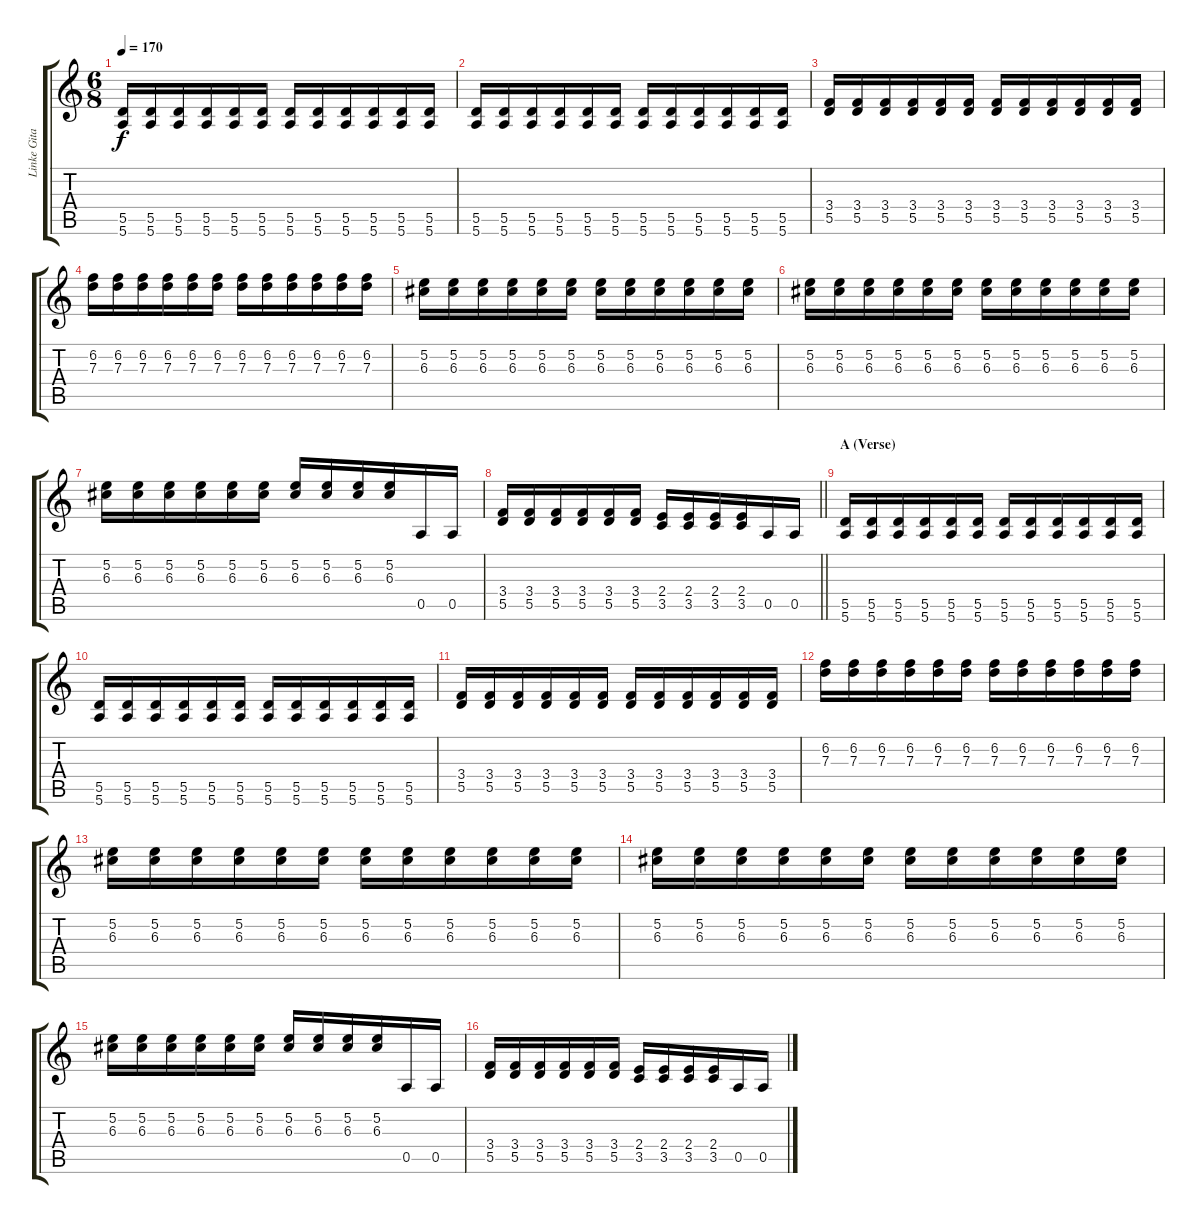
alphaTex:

\track ("Linke Gitarre" "Linke Gita") {instrument distortionguitar}
\staff {score tabs}
\tuning (E4 B3 G3 D3 A2 E2) {hide}
\ts (6 8)
\tempo 170
\clef g2
\ks c
(5.5 5.6).16{dy f} (5.5 5.6).16 (5.5 5.6).16 (5.5 5.6).16 (5.5 5.6).16 (5.5 5.6).16 (5.5 5.6).16 (5.5 5.6).16 (5.5 5.6).16 (5.5 5.6).16 (5.5 5.6).16 (5.5 5.6).16 |
(5.5 5.6).16 (5.5 5.6).16 (5.5 5.6).16 (5.5 5.6).16 (5.5 5.6).16 (5.5 5.6).16 (5.5 5.6).16 (5.5 5.6).16 (5.5 5.6).16 (5.5 5.6).16 (5.5 5.6).16 (5.5 5.6).16 |
(3.4 5.5).16 (3.4 5.5).16 (3.4 5.5).16 (3.4 5.5).16 (3.4 5.5).16 (3.4 5.5).16 (3.4 5.5).16 (3.4 5.5).16 (3.4 5.5).16 (3.4 5.5).16 (3.4 5.5).16 (3.4 5.5).16 |
(6.2 7.3).16 (6.2 7.3).16 (6.2 7.3).16 (6.2 7.3).16 (6.2 7.3).16 (6.2 7.3).16 (6.2 7.3).16 (6.2 7.3).16 (6.2 7.3).16 (6.2 7.3).16 (6.2 7.3).16 (6.2 7.3).16 |
(5.2 6.3).16 (5.2 6.3).16 (5.2 6.3).16 (5.2 6.3).16 (5.2 6.3).16 (5.2 6.3).16 (5.2 6.3).16 (5.2 6.3).16 (5.2 6.3).16 (5.2 6.3).16 (5.2 6.3).16 (5.2 6.3).16 |
(5.2 6.3).16 (5.2 6.3).16 (5.2 6.3).16 (5.2 6.3).16 (5.2 6.3).16 (5.2 6.3).16 (5.2 6.3).16 (5.2 6.3).16 (5.2 6.3).16 (5.2 6.3).16 (5.2 6.3).16 (5.2 6.3).16 |
(5.2 6.3).16 (5.2 6.3).16 (5.2 6.3).16 (5.2 6.3).16 (5.2 6.3).16 (5.2 6.3).16 (5.2 6.3).16 (5.2 6.3).16 (5.2 6.3).16 (5.2 6.3).16 0.5.16 0.5.16 |
\barLineRight lightlight
(3.4 5.5).16 (3.4 5.5).16 (3.4 5.5).16 (3.4 5.5).16 (3.4 5.5).16 (3.4 5.5).16 (2.4 3.5).16 (2.4 3.5).16 (2.4 3.5).16 (2.4 3.5).16 0.5.16 0.5.16 |
\section ("" "A (Verse)")
(5.5 5.6).16 (5.5 5.6).16 (5.5 5.6).16 (5.5 5.6).16 (5.5 5.6).16 (5.5 5.6).16 (5.5 5.6).16 (5.5 5.6).16 (5.5 5.6).16 (5.5 5.6).16 (5.5 5.6).16 (5.5 5.6).16 |
(5.5 5.6).16 (5.5 5.6).16 (5.5 5.6).16 (5.5 5.6).16 (5.5 5.6).16 (5.5 5.6).16 (5.5 5.6).16 (5.5 5.6).16 (5.5 5.6).16 (5.5 5.6).16 (5.5 5.6).16 (5.5 5.6).16 |
(3.4 5.5).16 (3.4 5.5).16 (3.4 5.5).16 (3.4 5.5).16 (3.4 5.5).16 (3.4 5.5).16 (3.4 5.5).16 (3.4 5.5).16 (3.4 5.5).16 (3.4 5.5).16 (3.4 5.5).16 (3.4 5.5).16 |
(6.2 7.3).16 (6.2 7.3).16 (6.2 7.3).16 (6.2 7.3).16 (6.2 7.3).16 (6.2 7.3).16 (6.2 7.3).16 (6.2 7.3).16 (6.2 7.3).16 (6.2 7.3).16 (6.2 7.3).16 (6.2 7.3).16 |
(5.2 6.3).16 (5.2 6.3).16 (5.2 6.3).16 (5.2 6.3).16 (5.2 6.3).16 (5.2 6.3).16 (5.2 6.3).16 (5.2 6.3).16 (5.2 6.3).16 (5.2 6.3).16 (5.2 6.3).16 (5.2 6.3).16 |
(5.2 6.3).16 (5.2 6.3).16 (5.2 6.3).16 (5.2 6.3).16 (5.2 6.3).16 (5.2 6.3).16 (5.2 6.3).16 (5.2 6.3).16 (5.2 6.3).16 (5.2 6.3).16 (5.2 6.3).16 (5.2 6.3).16 |
(5.2 6.3).16 (5.2 6.3).16 (5.2 6.3).16 (5.2 6.3).16 (5.2 6.3).16 (5.2 6.3).16 (5.2 6.3).16 (5.2 6.3).16 (5.2 6.3).16 (5.2 6.3).16 0.5.16 0.5.16 |
(3.4 5.5).16 (3.4 5.5).16 (3.4 5.5).16 (3.4 5.5).16 (3.4 5.5).16 (3.4 5.5).16 (2.4 3.5).16 (2.4 3.5).16 (2.4 3.5).16 (2.4 3.5).16 0.5.16 0.5.16
